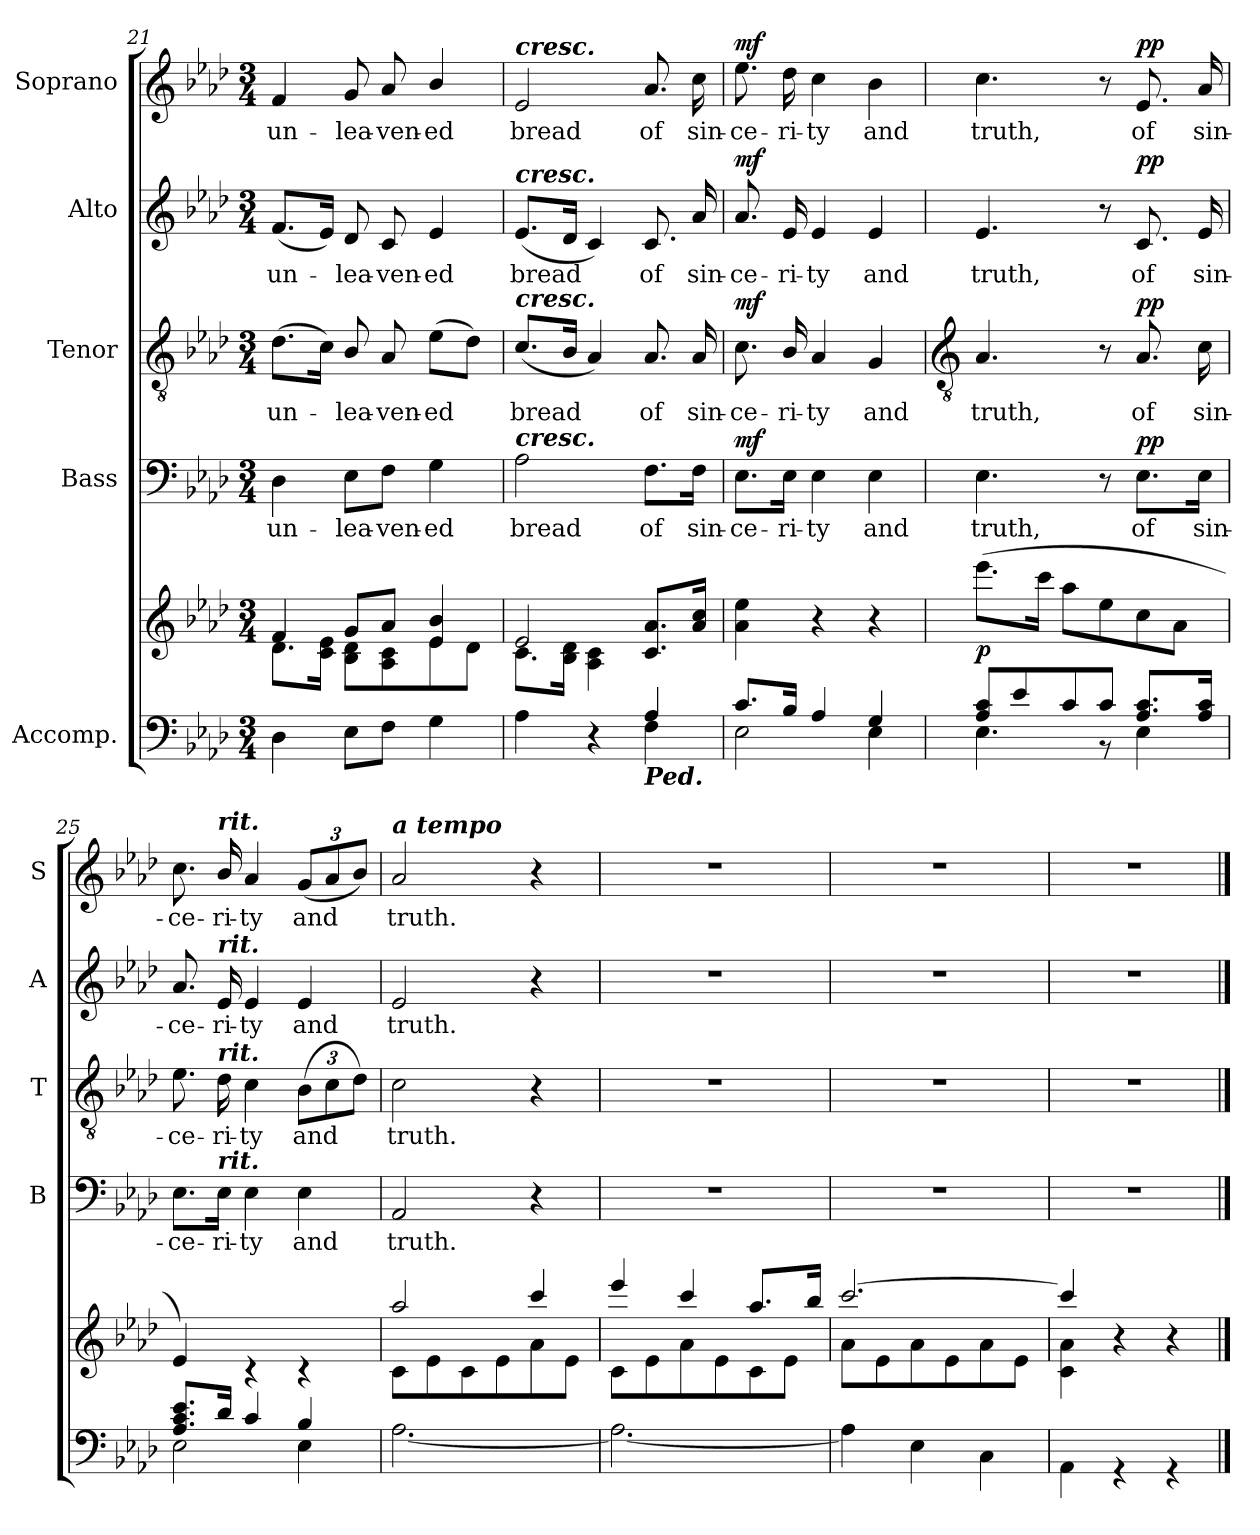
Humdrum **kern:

**kern	**kern	**dynam	**kern	**text	**dynam	**kern	**text	**dynam	**kern	**text	**dynam	**kern	**text	**dynam
*part5	*part5	*part5	*part4	*part4	*part4	*part3	*part3	*part3	*part2	*part2	*part2	*part1	*part1	*part1
*staff6	*staff5	*staff5/6	*staff4	*staff4	*staff4	*staff3	*staff3	*staff3	*staff2	*staff2	*staff2	*staff1	*staff1	*staff1
*I"Accomp.	*	*	*I"Bass	*	*	*I"Tenor	*	*	*I"Alto	*	*	*I"Soprano	*	*
*	*	*	*I'B	*	*	*I'T	*	*	*I'A	*	*	*I'S	*	*
*clefF4	*clefG2	*	*clefF4	*	*	*clefGv2	*	*	*clefG2	*	*	*clefG2	*	*
*k[b-e-a-d-]	*k[b-e-a-d-]	*	*k[b-e-a-d-]	*	*	*k[b-e-a-d-]	*	*	*k[b-e-a-d-]	*	*	*k[b-e-a-d-]	*	*
*A-:	*A-:	*	*A-:	*	*	*A-:	*	*	*A-:	*	*	*A-:	*	*
*M3/4	*M3/4	*	*M3/4	*	*	*M3/4	*	*	*M3/4	*	*	*M3/4	*	*
=21	=21	=21	=21	=21	=21	=21	=21	=21	=21	=21	=21	=21	=21	=21
!LO:N:vis=1	!	!	!	!LO:LY:b	!	!	!LO:LY:b	!	!	!LO:LY:b	!	!	!LO:LY:b	!
*^	*^	*	*	*	*	*	*	*	*	*	*	*	*	*
2.ryy	4D-\	4f	8.d-\L	.	4D-	un-	.	(>8.d-L	un-	.	(<8.fL	un-	.	4f	un-	.
.	.	.	16c\ 16e-\J	.	.	.	.	16cJ)	.	.	16e-J)	.	.	.	.	.
!	!	!	!	!	!	!LO:LY:b	!	!	!LO:LY:b	!	!	!LO:LY:b	!	!	!LO:LY:b	!
.	8E-\L	8gL	8B-\ 8d-\L	.	8E-\L	-lea-	.	8B-/	lea-	.	8d-	lea-	.	8g	-lea-	.
!	!	!	!	!	!	!LO:LY:b	!	!	!LO:LY:b	!	!	!LO:LY:b	!	!	!LO:LY:b	!
.	8F\J	8a-J	8A-\ 8c\	.	8F\J	-ven-	.	8A-	-ven-	.	8c	-ven-	.	8a-	-ven-	.
!	!	!	!	!	!	!LO:LY:b	!	!	!LO:LY:b	!	!	!LO:LY:b	!	!	!LO:LY:b	!
.	4G\	4e-/ 4b-/	8e-\	.	4G	-ed	.	(>8e-L	-ed	.	4e-	-ed	.	4b-/	-ed	.
.	.	.	8d-\J	.	.	.	.	8d-J)	.	.	.	.	.	.	.	.
=22	=22	=22	=22	=22	=22	=22	=22	=22	=22	=22	=22	=22	=22	=22	=22	=22
!	!	!	!	!	!	!	!	!	!	!	!	!	!	!LO:TX:a:Bi:t=cresc.	!	!
!	!	!	!	!	!	!	!	!	!	!	!LO:TX:a:Bi:t=cresc.	!	!	!	!	!
!	!	!	!	!	!	!	!	!LO:TX:a:Bi:t=cresc.	!	!	!	!	!	!	!	!
!	!	!	!	!	!LO:TX:a:Bi:t=cresc.	!	!	!	!	!	!	!	!	!	!	!
!	!	!	!	!	!	!LO:LY:b	!	!	!LO:LY:b	!	!	!LO:LY:b	!	!	!LO:LY:b	!
2ryy	4A-\	2e-	8.c\L	.	2A-	bread	.	(>8.cL	bread	.	(<8.e-L	bread	.	2e-	bread	.
.	.	.	16B-\ 16d-\J	.	.	.	.	16B-/J	.	.	16d-J	.	.	.	.	.
.	4r	.	4A-\ 4c\	.	.	.	.	4A-)	.	.	4c)	.	.	.	.	.
!LO:TX:b:Bi:t=Ped.	!	!	!	!	!	!	!	!	!	!	!	!	!	!	!	!
!	!	!	!	!	!	!LO:LY:b	!	!	!LO:LY:b	!	!	!LO:LY:b	!	!	!LO:LY:b	!
4A-/	4F\	8.c 8.a-L	4ryy	.	8.F\L	of	.	8.A-	of	.	8.c	of	.	8.a-	of	.
!	!	!	!	!	!	!LO:LY:b	!	!	!LO:LY:b	!	!	!LO:LY:b	!	!	!LO:LY:b	!
.	.	16a- 16ccJ	.	.	16F\Jk	sin-	.	16A-	sin-	.	16a-	sin-	.	16cc	sin-	.
*	*	*v	*v	*	*	*	*	*	*	*	*	*	*	*	*	*
=23	=23	=23	=23	=23	=23	=23	=23	=23	=23	=23	=23	=23	=23	=23	=23
!	!	!	!	!	!LO:LY:b	!LO:DY:b	!	!LO:LY:b	!LO:DY:b	!	!LO:LY:b	!LO:DY:b	!	!LO:LY:b	!LO:DY:b
8.c/L	2E-\	4a- 4ee-	.	8.E-\L	ce-	mf	8.c	ce-	mf	8.a-	ce-	mf	8.ee-	ce-	mf
!	!	!	!	!	!LO:LY:b	!	!	!LO:LY:b	!	!	!LO:LY:b	!	!	!LO:LY:b	!
16B-/J	.	.	.	16E-\Jk	-ri-	.	16B-/	-ri-	.	16e-	-ri-	.	16dd-	-ri-	.
!	!	!	!	!	!LO:LY:b	!	!	!LO:LY:b	!	!	!LO:LY:b	!	!	!LO:LY:b	!
4A-/	.	4r	.	4E-	-ty	.	4A-	-ty	.	4e-	-ty	.	4cc	-ty	.
!	!	!	!	!	!LO:LY:b	!	!	!LO:LY:b	!	!	!LO:LY:b	!	!	!LO:LY:b	!
4G/	4E-\	4r	.	4E-	and	.	4G	and	.	4e-	and	.	4b-	and	.
!!LO:LB:g=z
=24	=24	=24	=24	=24	=24	=24	=24	=24	=24	=24	=24	=24	=24	=24	=24
*	*	*	*	*	*	*	*clefGv2	*	*	*	*	*	*	*	*
!	!	!LO:N:vis=1	!LO:DY:b	!	!LO:LY:b	!	!	!LO:LY:b	!	!	!LO:LY:b	!	!	!LO:LY:b	!
*	*	*^	*	*	*	*	*	*	*	*	*	*	*	*	*
8A-/ 8c/L	4.E-\	2.ryy	(<8.eee-\L	p	4.E-	truth,	.	4.A-	truth,	.	4.e-	truth,	.	4.cc	truth,	.
8e-/	.	.	.	.	.	.	.	.	.	.	.	.	.	.	.	.
.	.	.	16ccc\J	.	.	.	.	.	.	.	.	.	.	.	.	.
8c/	.	.	8aa-\L	.	.	.	.	.	.	.	.	.	.	.	.	.
8c/J	8r	.	8ee-\	.	8r	.	.	8r	.	.	8r	.	.	8r	.	.
!	!	!	!	!	!	!LO:LY:b	!LO:DY:b	!	!LO:LY:b	!LO:DY:b	!	!LO:LY:b	!LO:DY:b	!	!LO:LY:b	!LO:DY:b
8.A-/ 8.c/L	4E-\	.	8cc\	.	8.E-\L	of	pp	8.A-	of	pp	8.c	of	pp	8.e-	of	pp
.	.	.	8a-\J	.	.	.	.	.	.	.	.	.	.	.	.	.
!	!	!	!	!	!	!LO:LY:b	!	!	!LO:LY:b	!	!	!LO:LY:b	!	!	!LO:LY:b	!
16A-/ 16c/J	.	.	.	.	16E-\Jk	sin-	.	16c	sin-	.	16e-	sin-	.	16a-	sin-	.
=25	=25	=25	=25	=25	=25	=25	=25	=25	=25	=25	=25	=25	=25	=25	=25	=25
!	!	!LO:N:vis=1	!	!	!	!LO:LY:b	!	!	!LO:LY:b	!	!	!LO:LY:b	!	!	!LO:LY:b	!
8.A-/ 8.c/ 8.e-/L	2E-\	2.ryy	4e-/)	.	8.E-\L	-ce-	.	8.e-	-ce-	.	8.a-	-ce-	.	8.cc	-ce-	.
!	!	!	!	!	!	!	!	!	!	!	!	!	!	!LO:TX:a:Bi:t=rit.	!	!
!	!	!	!	!	!	!	!	!	!	!	!LO:TX:a:Bi:t=rit.	!	!	!	!	!
!	!	!	!	!	!	!	!	!LO:TX:a:Bi:t=rit.	!	!	!	!	!	!	!	!
!	!	!	!	!	!LO:TX:a:Bi:t=rit.	!	!	!	!	!	!	!	!	!	!	!
!	!	!	!	!	!	!LO:LY:b	!	!	!LO:LY:b	!	!	!LO:LY:b	!	!	!LO:LY:b	!
16d-/J	.	.	.	.	16E-\Jk	-ri-	.	16d-	-ri-	.	16e-	-ri-	.	16b-/	-ri-	.
!	!	!	!	!	!	!LO:LY:b	!	!	!LO:LY:b	!	!	!LO:LY:b	!	!	!LO:LY:b	!
4c/	.	.	4r	.	4E-	-ty	.	4c	-ty	.	4e-	-ty	.	4a-	-ty	.
!	!	!	!	!	!	!LO:LY:b	!	!	!LO:LY:b	!	!	!LO:LY:b	!	!	!LO:LY:b	!
4B-/	4E-\	.	4r	.	4E-	and	.	(>12B-L	and	.	4e-	and	.	(<12gL	and	.
.	.	.	.	.	.	.	.	12c	.	.	.	.	.	12a-	.	.
.	.	.	.	.	.	.	.	12d-J)	.	.	.	.	.	12b-J)	.	.
=26	=26	=26	=26	=26	=26	=26	=26	=26	=26	=26	=26	=26	=26	=26	=26	=26
!	!	!	!	!	!	!	!	!	!	!	!	!	!	!LO:TX:a:Bi:t=a tempo	!	!
!LO:N:vis=1	!	!	!	!	!	!LO:LY:b	!	!	!LO:LY:b	!	!	!LO:LY:b	!	!	!LO:LY:b	!
2.ryy	[2.A-\	2aa-/	8c\L	.	2AA-	truth.	.	2c	truth.	.	2e-	truth.	.	2a-	truth.	.
.	.	.	8e-\	.	.	.	.	.	.	.	.	.	.	.	.	.
.	.	.	8c\	.	.	.	.	.	.	.	.	.	.	.	.	.
.	.	.	8e-\	.	.	.	.	.	.	.	.	.	.	.	.	.
.	.	4ccc/	8a-\	.	4r	.	.	4r	.	.	4r	.	.	4r	.	.
.	.	.	8e-\J	.	.	.	.	.	.	.	.	.	.	.	.	.
=27	=27	=27	=27	=27	=27	=27	=27	=27	=27	=27	=27	=27	=27	=27	=27	=27
!LO:N:vis=1	!	!	!	!	!LO:N:vis=1	!	!	!LO:N:vis=1	!	!	!LO:N:vis=1	!	!	!LO:N:vis=1	!	!
2.ryy	2.A-\_	4eee-/	8c\L	.	2.r	.	.	2.r	.	.	2.r	.	.	2.r	.	.
.	.	.	8e-\	.	.	.	.	.	.	.	.	.	.	.	.	.
.	.	4ccc/	8a-\	.	.	.	.	.	.	.	.	.	.	.	.	.
.	.	.	8e-\	.	.	.	.	.	.	.	.	.	.	.	.	.
.	.	8.aa-/L	8c\	.	.	.	.	.	.	.	.	.	.	.	.	.
.	.	.	8e-\J	.	.	.	.	.	.	.	.	.	.	.	.	.
.	.	16bb-/J	.	.	.	.	.	.	.	.	.	.	.	.	.	.
=28	=28	=28	=28	=28	=28	=28	=28	=28	=28	=28	=28	=28	=28	=28	=28	=28
!LO:N:vis=1	!	!	!	!	!LO:N:vis=1	!	!	!LO:N:vis=1	!	!	!LO:N:vis=1	!	!	!LO:N:vis=1	!	!
2.ryy	4A-\]	[2.ccc/	8a-\L	.	2.r	.	.	2.r	.	.	2.r	.	.	2.r	.	.
.	.	.	8e-\	.	.	.	.	.	.	.	.	.	.	.	.	.
.	4E-\	.	8a-\	.	.	.	.	.	.	.	.	.	.	.	.	.
.	.	.	8e-\	.	.	.	.	.	.	.	.	.	.	.	.	.
.	4C\	.	8a-\	.	.	.	.	.	.	.	.	.	.	.	.	.
.	.	.	8e-\J	.	.	.	.	.	.	.	.	.	.	.	.	.
=29	=29	=29	=29	=29	=29	=29	=29	=29	=29	=29	=29	=29	=29	=29	=29	=29
!LO:N:vis=1	!	!	!	!	!LO:N:vis=1	!	!	!LO:N:vis=1	!	!	!LO:N:vis=1	!	!	!LO:N:vis=1	!	!
2.ryy	4AA-\	4ccc/]	4c\ 4a-\	.	2.r	.	.	2.r	.	.	2.r	.	.	2.r	.	.
.	4r	4ryy	4r	.	.	.	.	.	.	.	.	.	.	.	.	.
.	4r	4ryy	4r	.	.	.	.	.	.	.	.	.	.	.	.	.
*v	*v	*	*	*	*	*	*	*	*	*	*	*	*	*	*	*
*	*v	*v	*	*	*	*	*	*	*	*	*	*	*	*	*
==	==	==	==	==	==	==	==	==	==	==	==	==	==	==
*-	*-	*-	*-	*-	*-	*-	*-	*-	*-	*-	*-	*-	*-	*-
